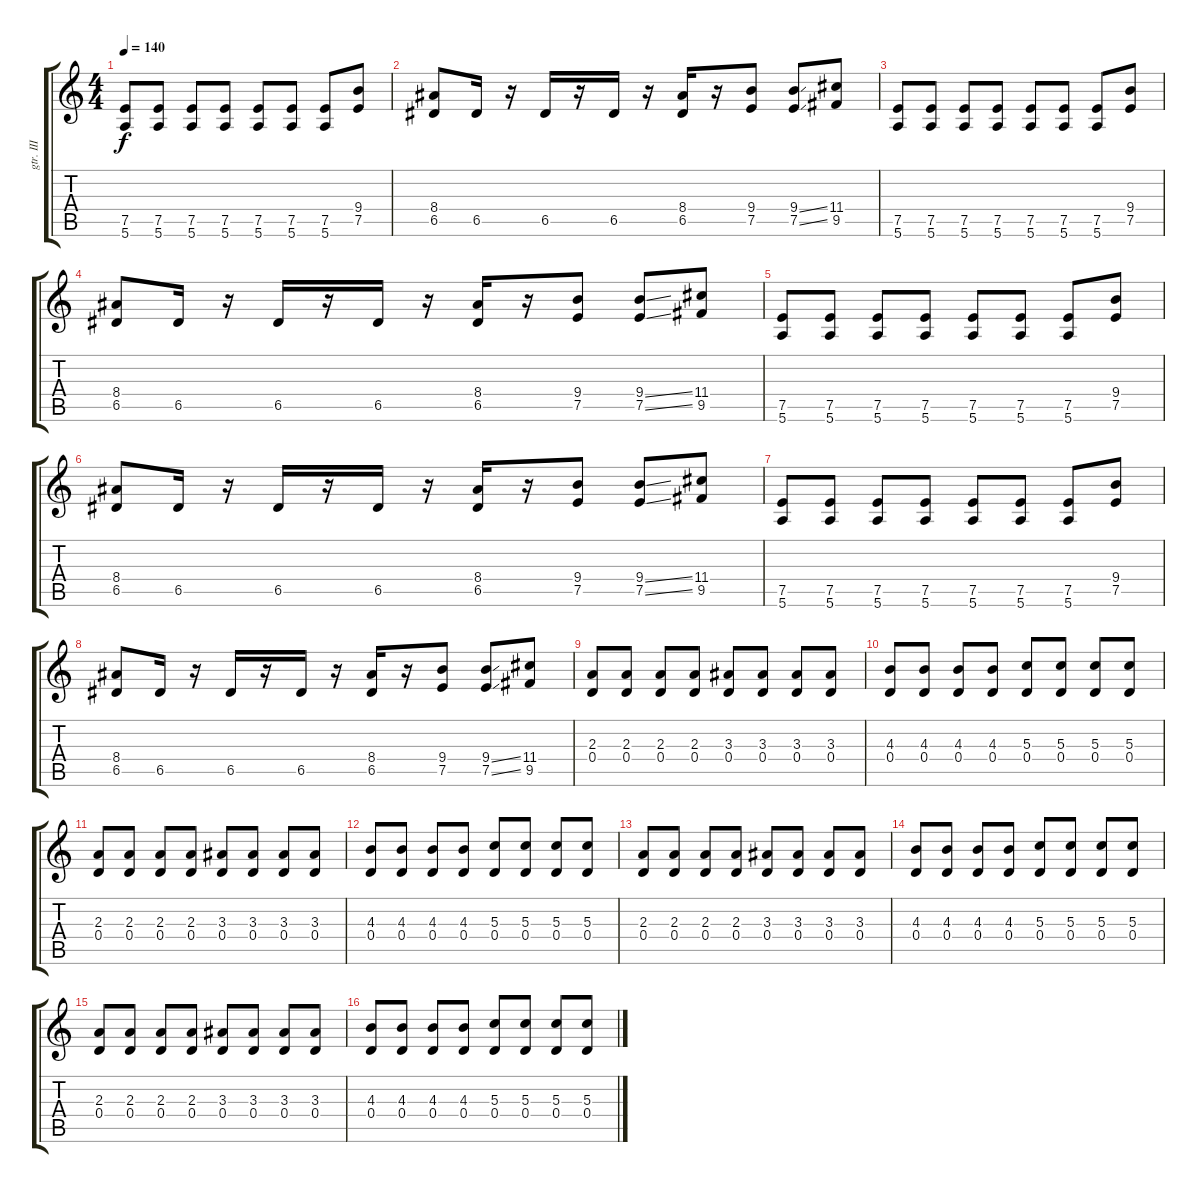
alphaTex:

\track ("gtr. III" "gtr. III") {instrument acousticguitarsteel}
\staff {score tabs}
\tuning (E4 B3 G3 D3 A2 E2) {hide}
\ts (4 4)
\tempo 140
\clef g2
\ks c
(7.5 5.6).8{dy f} (7.5 5.6).8 (7.5 5.6).8 (7.5 5.6).8 (7.5 5.6).8 (7.5 5.6).8 (7.5 5.6).8 (9.4 7.5).8 |
(8.4 6.5).8 6.5.16 r.16 6.5.16 r.16 6.5.16 r.16 (8.4 6.5).16 r.16 (9.4 7.5).8 (9.4{ss} 7.5{ss}).8 (11.4 9.5).8 |
(7.5 5.6).8 (7.5 5.6).8 (7.5 5.6).8 (7.5 5.6).8 (7.5 5.6).8 (7.5 5.6).8 (7.5 5.6).8 (9.4 7.5).8 |
(8.4 6.5).8 6.5.16 r.16 6.5.16 r.16 6.5.16 r.16 (8.4 6.5).16 r.16 (9.4 7.5).8 (9.4{ss} 7.5{ss}).8 (11.4 9.5).8 |
(7.5 5.6).8 (7.5 5.6).8 (7.5 5.6).8 (7.5 5.6).8 (7.5 5.6).8 (7.5 5.6).8 (7.5 5.6).8 (9.4 7.5).8 |
(8.4 6.5).8 6.5.16 r.16 6.5.16 r.16 6.5.16 r.16 (8.4 6.5).16 r.16 (9.4 7.5).8 (9.4{ss} 7.5{ss}).8 (11.4 9.5).8 |
(7.5 5.6).8 (7.5 5.6).8 (7.5 5.6).8 (7.5 5.6).8 (7.5 5.6).8 (7.5 5.6).8 (7.5 5.6).8 (9.4 7.5).8 |
(8.4 6.5).8 6.5.16 r.16 6.5.16 r.16 6.5.16 r.16 (8.4 6.5).16 r.16 (9.4 7.5).8 (9.4{ss} 7.5{ss}).8 (11.4 9.5).8 |
(2.3 0.4).8 (2.3 0.4).8 (2.3 0.4).8 (2.3 0.4).8 (3.3 0.4).8 (3.3 0.4).8 (3.3 0.4).8 (3.3 0.4).8 |
(4.3 0.4).8 (4.3 0.4).8 (4.3 0.4).8 (4.3 0.4).8 (5.3 0.4).8 (5.3 0.4).8 (5.3 0.4).8 (5.3 0.4).8 |
(2.3 0.4).8 (2.3 0.4).8 (2.3 0.4).8 (2.3 0.4).8 (3.3 0.4).8 (3.3 0.4).8 (3.3 0.4).8 (3.3 0.4).8 |
(4.3 0.4).8 (4.3 0.4).8 (4.3 0.4).8 (4.3 0.4).8 (5.3 0.4).8 (5.3 0.4).8 (5.3 0.4).8 (5.3 0.4).8 |
(2.3 0.4).8 (2.3 0.4).8 (2.3 0.4).8 (2.3 0.4).8 (3.3 0.4).8 (3.3 0.4).8 (3.3 0.4).8 (3.3 0.4).8 |
(4.3 0.4).8 (4.3 0.4).8 (4.3 0.4).8 (4.3 0.4).8 (5.3 0.4).8 (5.3 0.4).8 (5.3 0.4).8 (5.3 0.4).8 |
(2.3 0.4).8 (2.3 0.4).8 (2.3 0.4).8 (2.3 0.4).8 (3.3 0.4).8 (3.3 0.4).8 (3.3 0.4).8 (3.3 0.4).8 |
(4.3 0.4).8 (4.3 0.4).8 (4.3 0.4).8 (4.3 0.4).8 (5.3 0.4).8 (5.3 0.4).8 (5.3 0.4).8 (5.3 0.4).8
